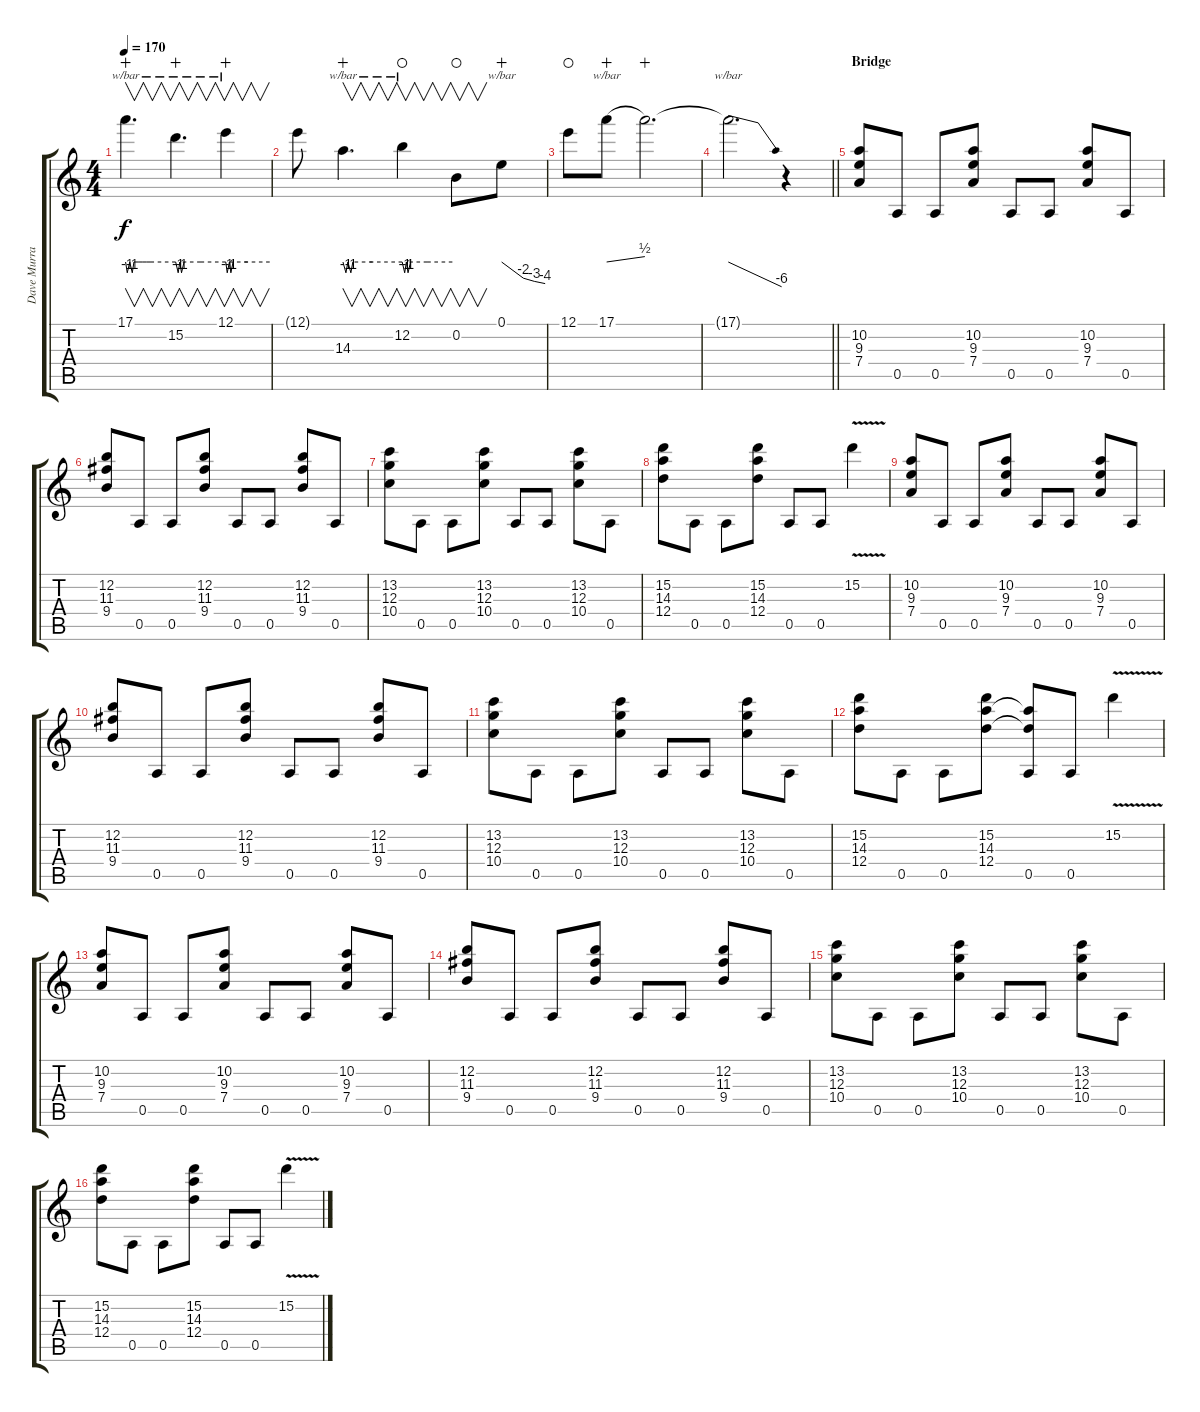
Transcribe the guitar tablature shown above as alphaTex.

\track ("Dave Murray" "Dave Murra") {instrument overdrivenguitar}
\staff {score tabs}
\tuning (E4 B3 G3 D3 A2 E2) {hide}
\ts (4 4)
\tempo 170
\clef g2
\ks c
17.1.4{v d tbe (custom default 0 0 2 -4 5 0 8 -4 10 0 15 0 20 0 25 0 30 0 60 0) dy f wahc} 15.2.4{v d tbe (custom default 0 0 3 -4 5 0 7 -4 10 0 30 0 60 0) wahc} 12.1.4{v tbe (custom default 0 0 2 -4 5 0 7 -4 10 0 30 0 60 0) wahc} |
12.1{t}.8 14.3.4{v d tbe (custom default 0 0 3 -4 5 0 8 -4 10 0 30 0 60 0) wahc} 12.2.4{v tbe (custom default 0 0 3 -4 5 0 7 -4 10 0 30 0 60 0) waho} 0.2.8{v waho} 0.1.8{tbe (custom default 0 0 30 -8 45 -12 60 -16) wahc} |
12.1.8{waho} 17.1.8{tbe (dive default 0 0 60 2) wahc} 17.1{t}.2{d wahc} |
\barLineRight lightlight
17.1{t}.2{d tbe (dive default 0 0 60 -24)} r.4 |
\section ("" "Bridge")
(10.2 9.3 7.4).8{volume 10} 0.5.8 0.5.8 (10.2 9.3 7.4).8 0.5.8 0.5.8 (10.2 9.3 7.4).8 0.5.8 |
(12.2 11.3 9.4).8 0.5.8 0.5.8 (12.2 11.3 9.4).8 0.5.8 0.5.8 (12.2 11.3 9.4).8 0.5.8 |
(13.2 12.3 10.4).8 0.5.8 0.5.8 (13.2 12.3 10.4).8 0.5.8 0.5.8 (13.2 12.3 10.4).8 0.5.8 |
(15.2 14.3 12.4).8 0.5.8 0.5.8 (15.2 14.3 12.4).8 0.5.8 0.5.8 15.2{v}.4 |
(10.2 9.3 7.4).8{volume 10} 0.5.8 0.5.8 (10.2 9.3 7.4).8 0.5.8 0.5.8 (10.2 9.3 7.4).8 0.5.8 |
(12.2 11.3 9.4).8 0.5.8 0.5.8 (12.2 11.3 9.4).8 0.5.8 0.5.8 (12.2 11.3 9.4).8 0.5.8 |
(13.2 12.3 10.4).8 0.5.8 0.5.8 (13.2 12.3 10.4).8 0.5.8 0.5.8 (13.2 12.3 10.4).8 0.5.8 |
(15.2 14.3 12.4).8 0.5.8 0.5.8 (15.2 14.3 12.4).8 (14.3{t} 12.4{t} 0.5).8 0.5.8 15.2{v}.4 |
(10.2 9.3 7.4).8{volume 10} 0.5.8 0.5.8 (10.2 9.3 7.4).8 0.5.8 0.5.8 (10.2 9.3 7.4).8 0.5.8 |
(12.2 11.3 9.4).8 0.5.8 0.5.8 (12.2 11.3 9.4).8 0.5.8 0.5.8 (12.2 11.3 9.4).8 0.5.8 |
(13.2 12.3 10.4).8 0.5.8 0.5.8 (13.2 12.3 10.4).8 0.5.8 0.5.8 (13.2 12.3 10.4).8 0.5.8 |
(15.2 14.3 12.4).8 0.5.8 0.5.8 (15.2 14.3 12.4).8 0.5.8 0.5.8 15.2{v}.4
